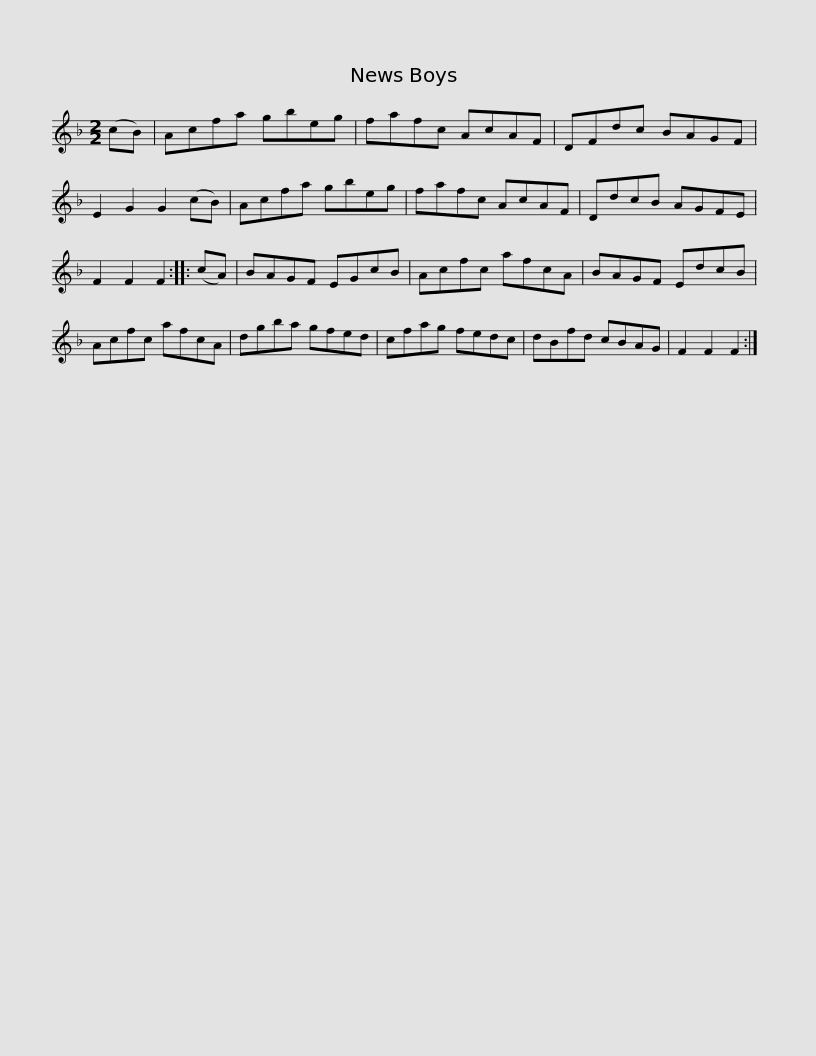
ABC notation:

X:1
L:1/8
M:2/2
I:linebreak $
K:F
V:1 treble
V:1
 (cB) | Acfa gbeg | fafc AcAF | DFdc BAGF | E2 G2 G2 (cB) | %5
 Acfa gbeg |$ fafc AcAF | DdcB AGFE | F2 F2 F2 :: (cA) | %10
 BAGF EGcB | Acfc afcA |$ BAGF EdcB | Acfc afcA | dgba gfed | %15
 cfag fedc | dBfd cBAG | F2 F2 F2 :| %18
